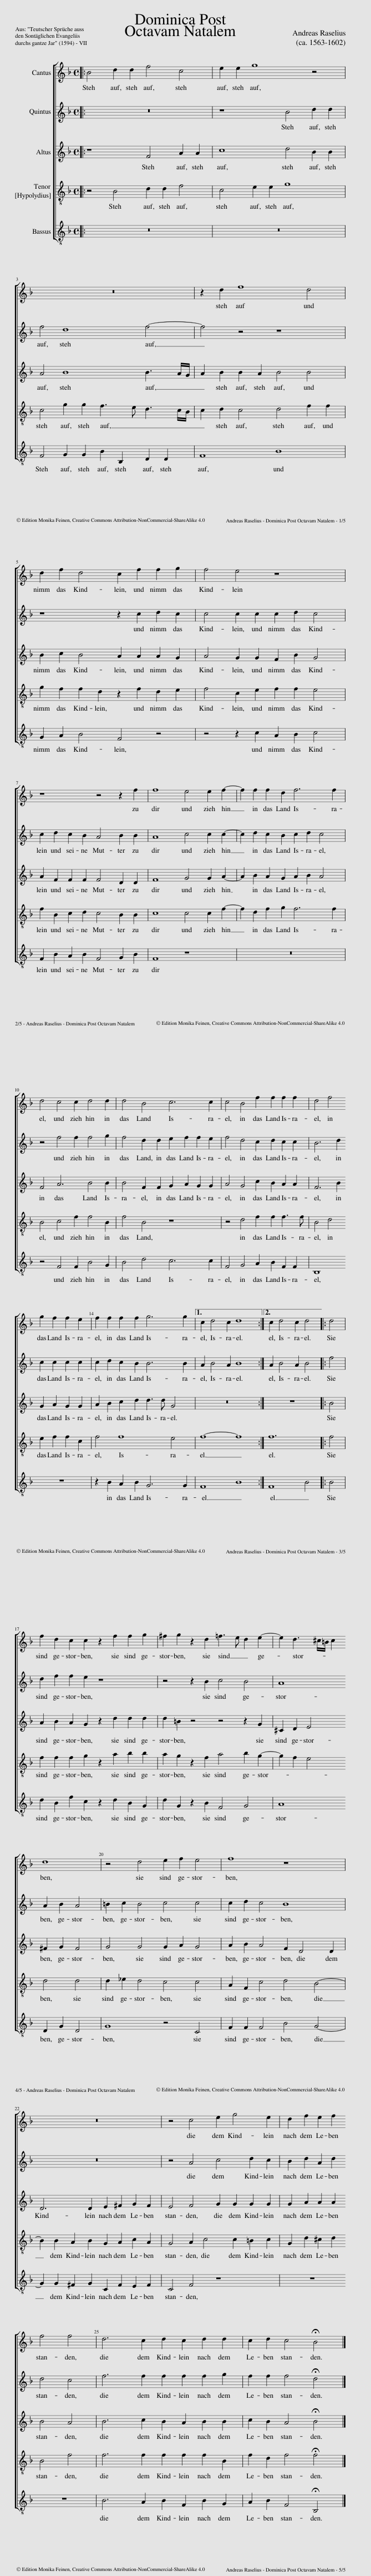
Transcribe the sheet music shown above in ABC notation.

X:1
%%score [ 1 2 3 4 5 ]
L:1/8
M:4/2
I:linebreak $
K:F
V:1 treble
V:2 treble
V:3 treble
V:4 treble-8
V:5 treble-8
V:1
|: B4 d2 d2 f4 c4 | e2 e2 g8 z4 |$ z16 | z2 d2 f8 d4 |$ d2 f2 d4 c2 f2 f2 g2 | %5
 f4 e4 z8 |$ z8 z4 z2 f2 | f8 e4 e2 f2- | f2 f2 f2 d2 f6 f2 |$ d4 c4 c2 d4 d2 | %10
 d4 B4 c6 c2 | c4 B4 f2 f2 f2 f2 | d4 f4 |$ g2 f2 f2 e2 | f2 f2 f2 f2 g6 g2 |1 %15
 c2 d4 c2 d8 :|2 c2 d4 c2 d4 |: d4 |$ f2 d2 c2 c2 z2 f2 f2 g2 | ^f2 g2 z2 d2 =f3 e d2 e2- | %20
 e2 d3 ^c/=B/ c2 |$ d8 | z4 d4 e2 f2 e4 | f8 z8 |$ z16 | %25
 z4 c4 e2 g4 e2 | d2 f2 e2 f2 |$ f4 f4 | d6 c2 d2 c2 d2 d2 | c2 d2 c4 !fermata!B4 |] %30
V:2
|: z16 | z8 B4 d2 d2 |$ f4 d8 f4- | f4 z4 z8 |$ z8 z2 c2 d2 c2 | %5
 c4 c2 c2 c2 d2 c4 |$ c2 d2 c2 B2 A4 B2 B2 | A8 c4 c2 c2- | c2 d2 c2 B2 c2 d2 c4 |$ z4 f4 f2 f4 g2 | %10
 f4 d2 d2 e2 f2 f2 e2 | f4 d4 c2 d2 c2 c2 | B6 d2 |$ c2 c2 c2 c2 | c2 d2 c2 B2 B6 B2 |1 %15
 A2 B4 A2 B8 :|2 A2 B4 A2 B4 |: f4 |$ d2 f2 f2 e2 z8 | z4 z2 B2 c4 B4 | %20
 A8 |$ A2 B2 A4 | =B2 c2 B4 c4 c4 | c2 d2 c4 B8 |$ z16 | %25
 z4 A4 c4 d2 c2 | B2 d2 A2 d2 |$ d4 c4 | f6 f2 f2 f2 f2 g2 | f2 f2 f4 !fermata!d4 |] %30
V:3
|: z8 F4 A2 A2 | c8 d4 B2 B2 |$ A4 B8 B3 A/G/ | A2 B2 B2 A2 B4 B4 |$ B2 c2 B4 A2 A2 A2 G2 | %5
 A4 G2 G2 F2 B2 G4 |$ A2 F2 F2 F2 F4 D2 D2 | F8 G4 G2 A2- | A2 B2 A2 G2 A2 B2 A4 |$ F4 A6 B4 B2 | %10
 B4 F2 F2 G2 A2 G2 G2 | A4 G4 c2 B2 A2 A2 | F6 B2 |$ G2 A2 G2 G2 | A2 B2 c2 d2 d3 d G4 |1 %15
 z16 :|2 z12 |: B4 |$ A2 B2 A2 G2 z2 d2 d2 d2 | d2 =B2 z4 z4 z2 G2 | %20
 ^C2 D2 E4 |$ ^F2 G2 F4 | G4 G4 G2 A2 G4 | A2 B2 A4 F2 D4 D2 |$ D6 D2 E2 ^F2 G2 F2 | %25
 E4 F4 G2 G2 G2 G2 | G2 A2 A2 A2 |$ B4 A4 | B6 c2 B2 A2 B2 B2 | c2 B2 A4 !fermata!B4 |] %30
V:4
|: z4 B4 d2 d2 f4 | c4 e2 e2 g8 |$ c4 g2 g2 f3 e d3 c/B/ | c2 d2 c4 d4 f2 f2 |$ g2 f2 f2 d2 z2 f2 d2 e2 | %5
 f4 c2 e2 f2 f2 e4 |$ f2 B2 c2 d2 c4 B2 B2 | c8 c4 c2 f2- | f2 d2 f2 g2 f6 f2 |$ B4 c4 f2 f4 B2 | %10
 f4 B4 z8 | z4 d4 f2 f2 f3 f | B4 d4 |$ e2 f2 f2 c2 | f4 f8 e4 |1 %15
 f8- f8 :|2 f12 |: f4 |$ f2 f2 f2 g2 z2 a2 b2 b2 | a2 g2 z2 f2 a4 b2 g2- | %20
 g2 f2 e4 |$ d4 d4 | d2 _e2 d4 c4 c4 | A2 F2 c4 d4 B4- |$ B2 B2 A2 B2 G2 A2 c2 A2 | %25
 G4 A2 c4 c2 =B2 c2 | G2 d2 ^c2 d2 |$ B4 f4 | f6 f2 f2 f2 f2 B2 | f2 d2 f4 !fermata!f4 |] %30
V:5
|: z16 | z16 |$ F4 G2 G2 B2 B,2 D2 D2 | F8 B8 |$ G2 A2 B4 F4 z4 | %5
 z4 z2 c2 A2 B2 c4 |$ F2 B2 A2 B2 F4 G2 B2 | F8 z8 | z16 |$ z4 F4 F2 B4 G2 | %10
 B4 d4 c6 c2 | F4 G4 A2 B2 F2 F2 | B,8 |$ z8 | z2 B2 A2 B2 G6 G2 |1 %15
 F8 B8 :|2 F8 B4 |: B4 |$ d2 B2 f2 c2 z2 d2 B2 G2 | d2 G2 z2 B2 F4 G4 | %20
 A8 |$ D2 G2 D4 | G8 z4 C4 | F2 F2 F4 B4 G4- |$ G2 G2 ^F2 G2 C2 F2 E2 F2 | %25
 C4 F4 z8 | z8 |$ z8 | B6 A2 B2 F2 B2 G2 | A2 B2 F4 !fermata!B,4 |] %30
